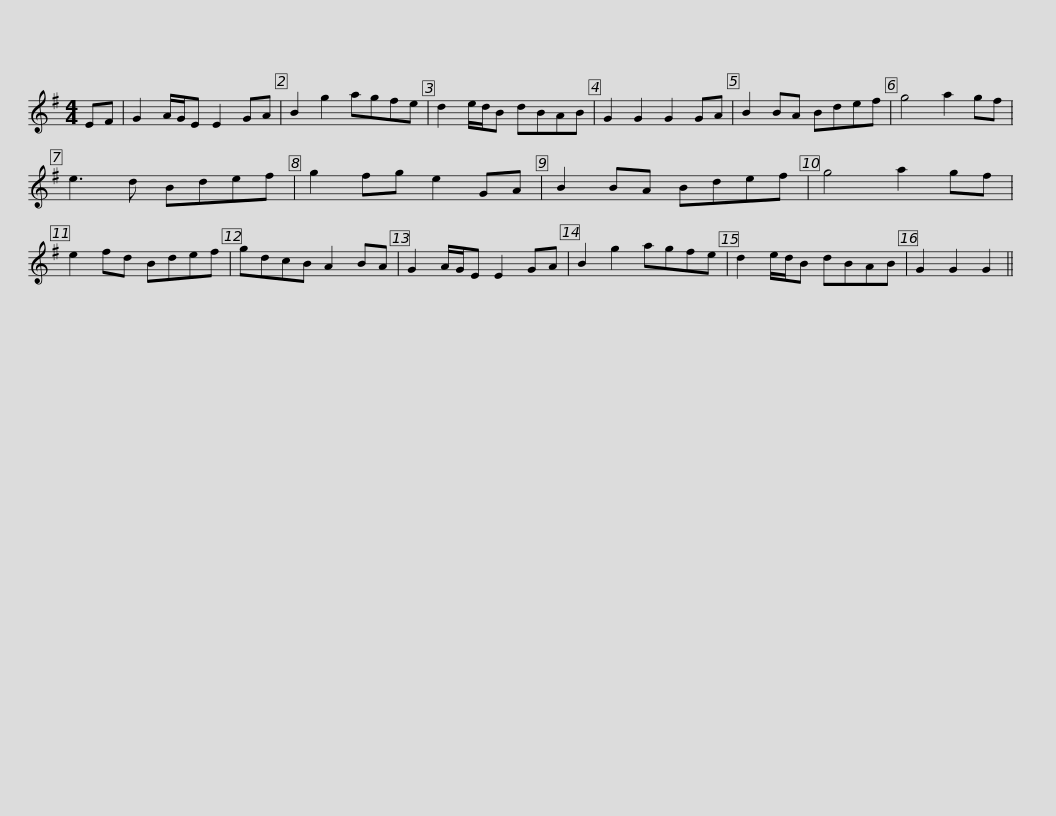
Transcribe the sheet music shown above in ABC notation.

X:1
L:1/8
M:4/4
I:linebreak $
K:G
V:1 treble
V:1
 EF | G2 A/G/E E2 GA | B2 g2 agfe | d2 e/d/B dBAB | G2 G2 G2 GA | %5
 B2 BA Bdef | g4 a2 gf |$ e3 d Bdef | g2 fg e2 GA | B2 BA Bdef | %10
 g4 a2 gf | e2 fd Bdef | gdcB A2 BA | G2 A/G/E E2 GA |$ B2 g2 agfe | %15
 d2 e/d/B dBAB | G2 G2 G2 || %17
